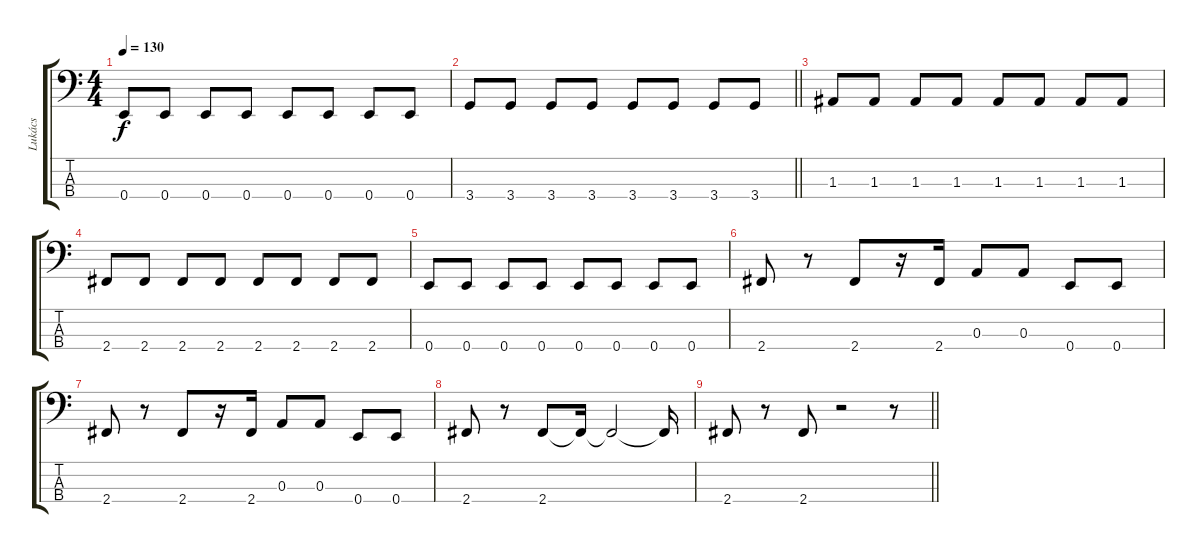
\track ("Lukács" "Lukács") {instrument electricbassfinger}
\staff {score tabs}
\tuning (G2 D2 A1 E1) {hide}
\ts (4 4)
\tempo 130
\clef f4
\ks c
0.4.8{dy f} 0.4.8 0.4.8 0.4.8 0.4.8 0.4.8 0.4.8 0.4.8 |
\barLineRight lightlight
3.4.8 3.4.8 3.4.8 3.4.8 3.4.8 3.4.8 3.4.8 3.4.8 |
1.3.8 1.3.8 1.3.8 1.3.8 1.3.8 1.3.8 1.3.8 1.3.8 |
2.4.8 2.4.8 2.4.8 2.4.8 2.4.8 2.4.8 2.4.8 2.4.8 |
0.4.8 0.4.8 0.4.8 0.4.8 0.4.8 0.4.8 0.4.8 0.4.8 |
2.4.8 r.8 2.4.8 r.16 2.4.16 0.3.8 0.3.8 0.4.8 0.4.8 |
2.4.8 r.8 2.4.8 r.16 2.4.16 0.3.8 0.3.8 0.4.8 0.4.8 |
2.4.8 r.8 2.4.8 2.4{t}.16 2.4{t}.2 2.4{t}.16 |
\barLineRight lightlight
2.4.8 r.8 2.4.8 r.2 r.8
